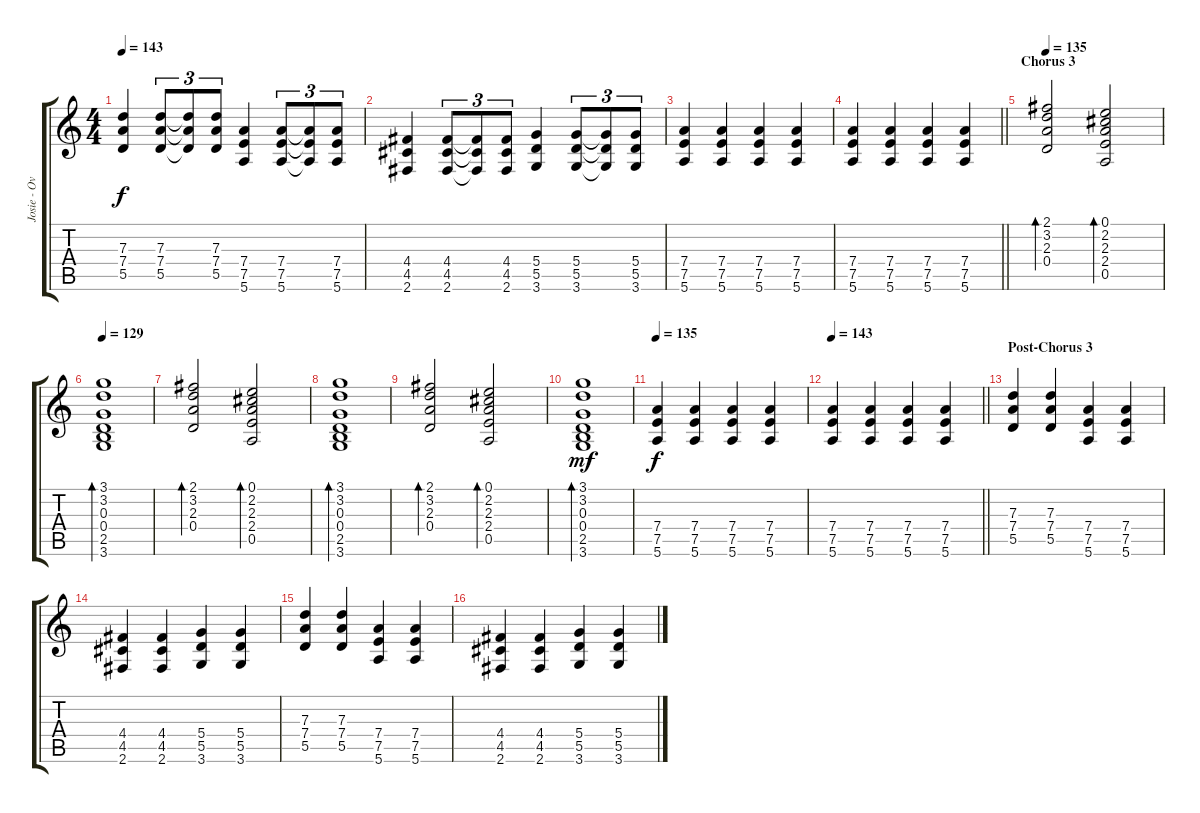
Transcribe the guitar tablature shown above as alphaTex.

\track ("Josie - Overdub Guitar" "Josie - Ov") {instrument overdrivenguitar}
\staff {score tabs}
\tuning (E4 B3 G3 D3 A2 E2) {hide}
\ts (4 4)
\tempo 143
\clef g2
\ks c
(7.3 7.4 5.5).4{dy f} (7.3 7.4 5.5).8{tu (3 2)} (7.3{t} 7.4{t} 5.5{t}).8{tu (3 2)} (7.3 7.4 5.5).8{tu (3 2)} (7.4 7.5 5.6).4 (7.4 7.5 5.6).8{tu (3 2)} (7.4{t} 7.5{t} 5.6{t}).8{tu (3 2)} (7.4 7.5 5.6).8{tu (3 2)} |
(4.4 4.5 2.6).4 (4.4 4.5 2.6).8{tu (3 2)} (4.4{t} 4.5{t} 2.6{t}).8{tu (3 2)} (4.4 4.5 2.6).8{tu (3 2)} (5.4 5.5 3.6).4 (5.4 5.5 3.6).8{tu (3 2)} (5.4{t} 5.5{t} 3.6{t}).8{tu (3 2)} (5.4 5.5 3.6).8{tu (3 2)} |
(7.4 7.5 5.6).4 (7.4 7.5 5.6).4 (7.4 7.5 5.6).4 (7.4 7.5 5.6).4 |
\barLineRight lightlight
(7.4 7.5 5.6).4 (7.4 7.5 5.6).4 (7.4 7.5 5.6).4 (7.4 7.5 5.6).4 |
\section ("" "Chorus 3")
\tempo 135
(2.1 3.2 2.3 0.4).2{bd 240 instrument acousticguitarnylon} (0.1 2.2 2.3 2.4 0.5).2{bd 240} |
\tempo 129
(3.1 3.2 0.3 0.4 2.5 3.6).1{bd 240} |
(2.1 3.2 2.3 0.4).2{bd 240} (0.1 2.2 2.3 2.4 0.5).2{bd 240} |
(3.1 3.2 0.3 0.4 2.5 3.6).1{bd 240} |
(2.1 3.2 2.3 0.4).2{bd 240} (0.1 2.2 2.3 2.4 0.5).2{bd 240} |
(3.1 3.2 0.3 0.4 2.5 3.6).1{bd 240 dy mf} |
\tempo 135
(7.4 7.5 5.6).4{dy f instrument overdrivenguitar} (7.4 7.5 5.6).4 (7.4 7.5 5.6).4 (7.4 7.5 5.6).4 |
\tempo 143
\barLineRight lightlight
(7.4 7.5 5.6).4 (7.4 7.5 5.6).4 (7.4 7.5 5.6).4 (7.4 7.5 5.6).4 |
\section ("" "Post-Chorus 3")
(7.3 7.4 5.5).4 (7.3 7.4 5.5).4 (7.4 7.5 5.6).4 (7.4 7.5 5.6).4 |
(4.4 4.5 2.6).4 (4.4 4.5 2.6).4 (5.4 5.5 3.6).4 (5.4 5.5 3.6).4 |
(7.3 7.4 5.5).4 (7.3 7.4 5.5).4 (7.4 7.5 5.6).4 (7.4 7.5 5.6).4 |
(4.4 4.5 2.6).4 (4.4 4.5 2.6).4 (5.4 5.5 3.6).4 (5.4 5.5 3.6).4
